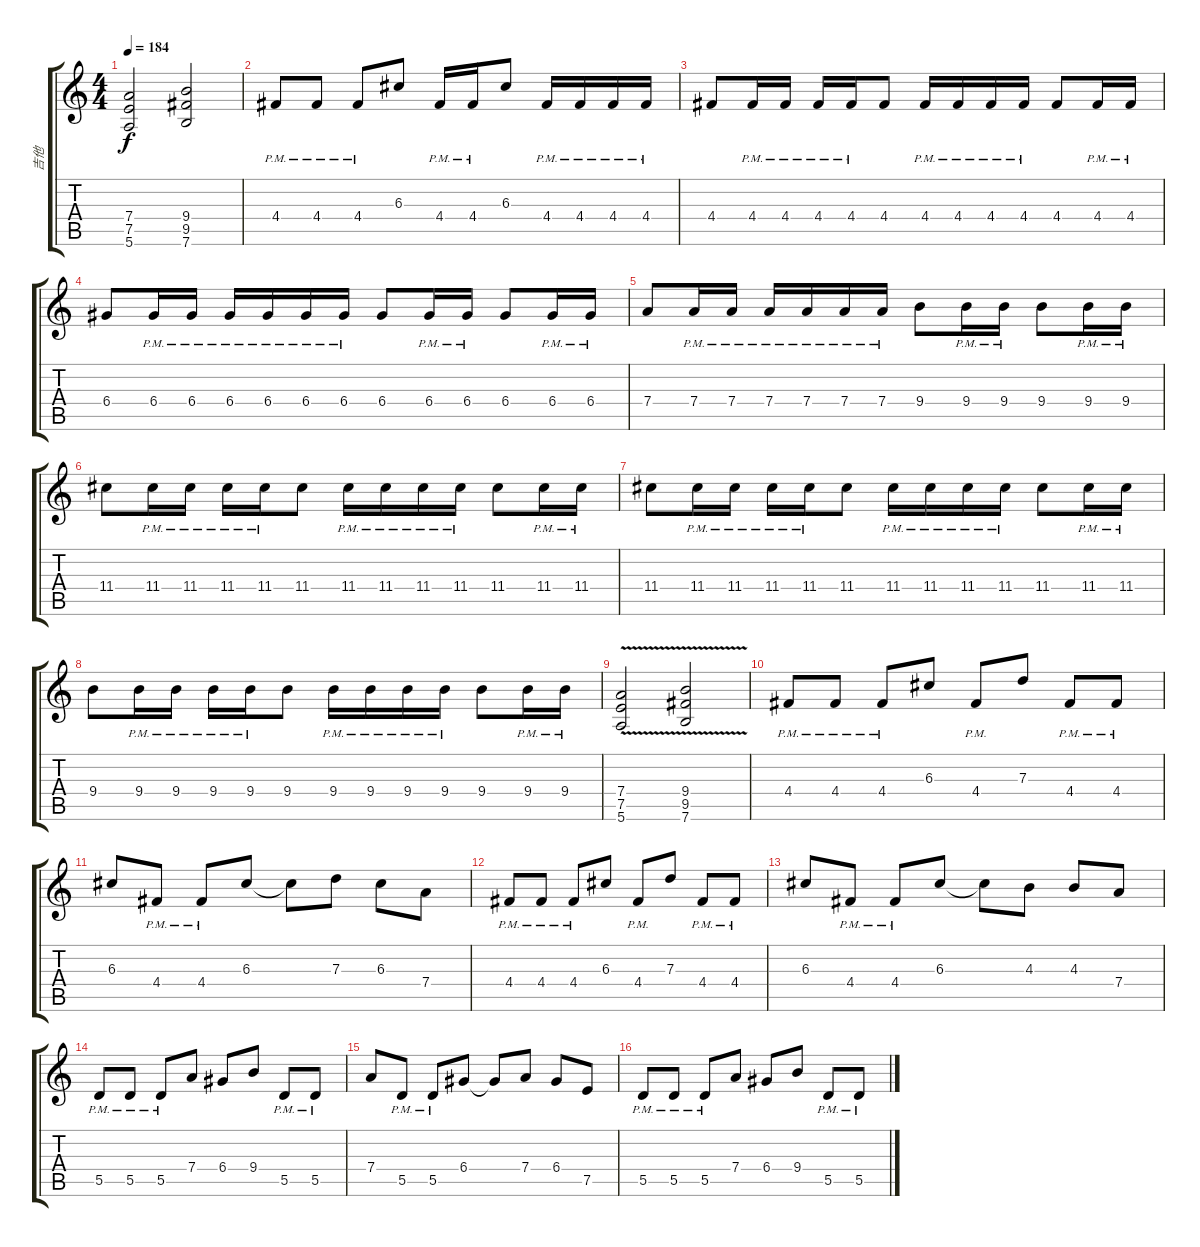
\track ("吉他" "吉他") {instrument distortionguitar}
\staff {score tabs}
\tuning (E4 B3 G3 D3 A2 E2) {hide}
\ts (4 4)
\tempo 184
\clef g2
\ks c
(7.4 7.5 5.6).2{dy f} (9.4 9.5 7.6).2 |
4.4{pm}.8 4.4{pm}.8 4.4{pm}.8 6.3.8 4.4{pm}.16 4.4{pm}.16 6.3.8 4.4{pm}.16 4.4{pm}.16 4.4{pm}.16 4.4{pm}.16 |
4.4.8 4.4{pm}.16 4.4{pm}.16 4.4{pm}.16 4.4{pm}.16 4.4.8 4.4{pm}.16 4.4{pm}.16 4.4{pm}.16 4.4{pm}.16 4.4.8 4.4{pm}.16 4.4{pm}.16 |
6.4.8 6.4{pm}.16 6.4{pm}.16 6.4{pm}.16 6.4{pm}.16 6.4{pm}.16 6.4{pm}.16 6.4.8 6.4{pm}.16 6.4{pm}.16 6.4.8 6.4{pm}.16 6.4{pm}.16 |
7.4.8 7.4{pm}.16 7.4{pm}.16 7.4{pm}.16 7.4{pm}.16 7.4{pm}.16 7.4{pm}.16 9.4.8 9.4{pm}.16 9.4{pm}.16 9.4.8 9.4{pm}.16 9.4{pm}.16 |
11.4.8 11.4{pm}.16 11.4{pm}.16 11.4{pm}.16 11.4{pm}.16 11.4.8 11.4{pm}.16 11.4{pm}.16 11.4{pm}.16 11.4{pm}.16 11.4.8 11.4{pm}.16 11.4{pm}.16 |
11.4.8 11.4{pm}.16 11.4{pm}.16 11.4{pm}.16 11.4{pm}.16 11.4.8 11.4{pm}.16 11.4{pm}.16 11.4{pm}.16 11.4{pm}.16 11.4.8 11.4{pm}.16 11.4{pm}.16 |
9.4.8 9.4{pm}.16 9.4{pm}.16 9.4{pm}.16 9.4{pm}.16 9.4.8 9.4{pm}.16 9.4{pm}.16 9.4{pm}.16 9.4{pm}.16 9.4.8 9.4{pm}.16 9.4{pm}.16 |
(7.4{v} 7.5 5.6).2 (9.4{v} 9.5 7.6).2 |
4.4{pm}.8 4.4{pm}.8 4.4{pm}.8 6.3.8 4.4{pm}.8 7.3.8 4.4{pm}.8 4.4{pm}.8 |
6.3.8 4.4{pm}.8 4.4{pm}.8 6.3.8 6.3{t}.8 7.3.8 6.3.8 7.4.8 |
4.4{pm}.8 4.4{pm}.8 4.4{pm}.8 6.3.8 4.4{pm}.8 7.3.8 4.4{pm}.8 4.4{pm}.8 |
6.3.8 4.4{pm}.8 4.4{pm}.8 6.3.8 6.3{t}.8 4.3.8 4.3.8 7.4.8 |
5.5{pm}.8 5.5{pm}.8 5.5{pm}.8 7.4.8 6.4.8 9.4.8 5.5{pm}.8 5.5{pm}.8 |
7.4.8 5.5{pm}.8 5.5{pm}.8 6.4.8 6.4{t}.8 7.4.8 6.4.8 7.5.8 |
5.5{pm}.8 5.5{pm}.8 5.5{pm}.8 7.4.8 6.4.8 9.4.8 5.5{pm}.8 5.5{pm}.8
